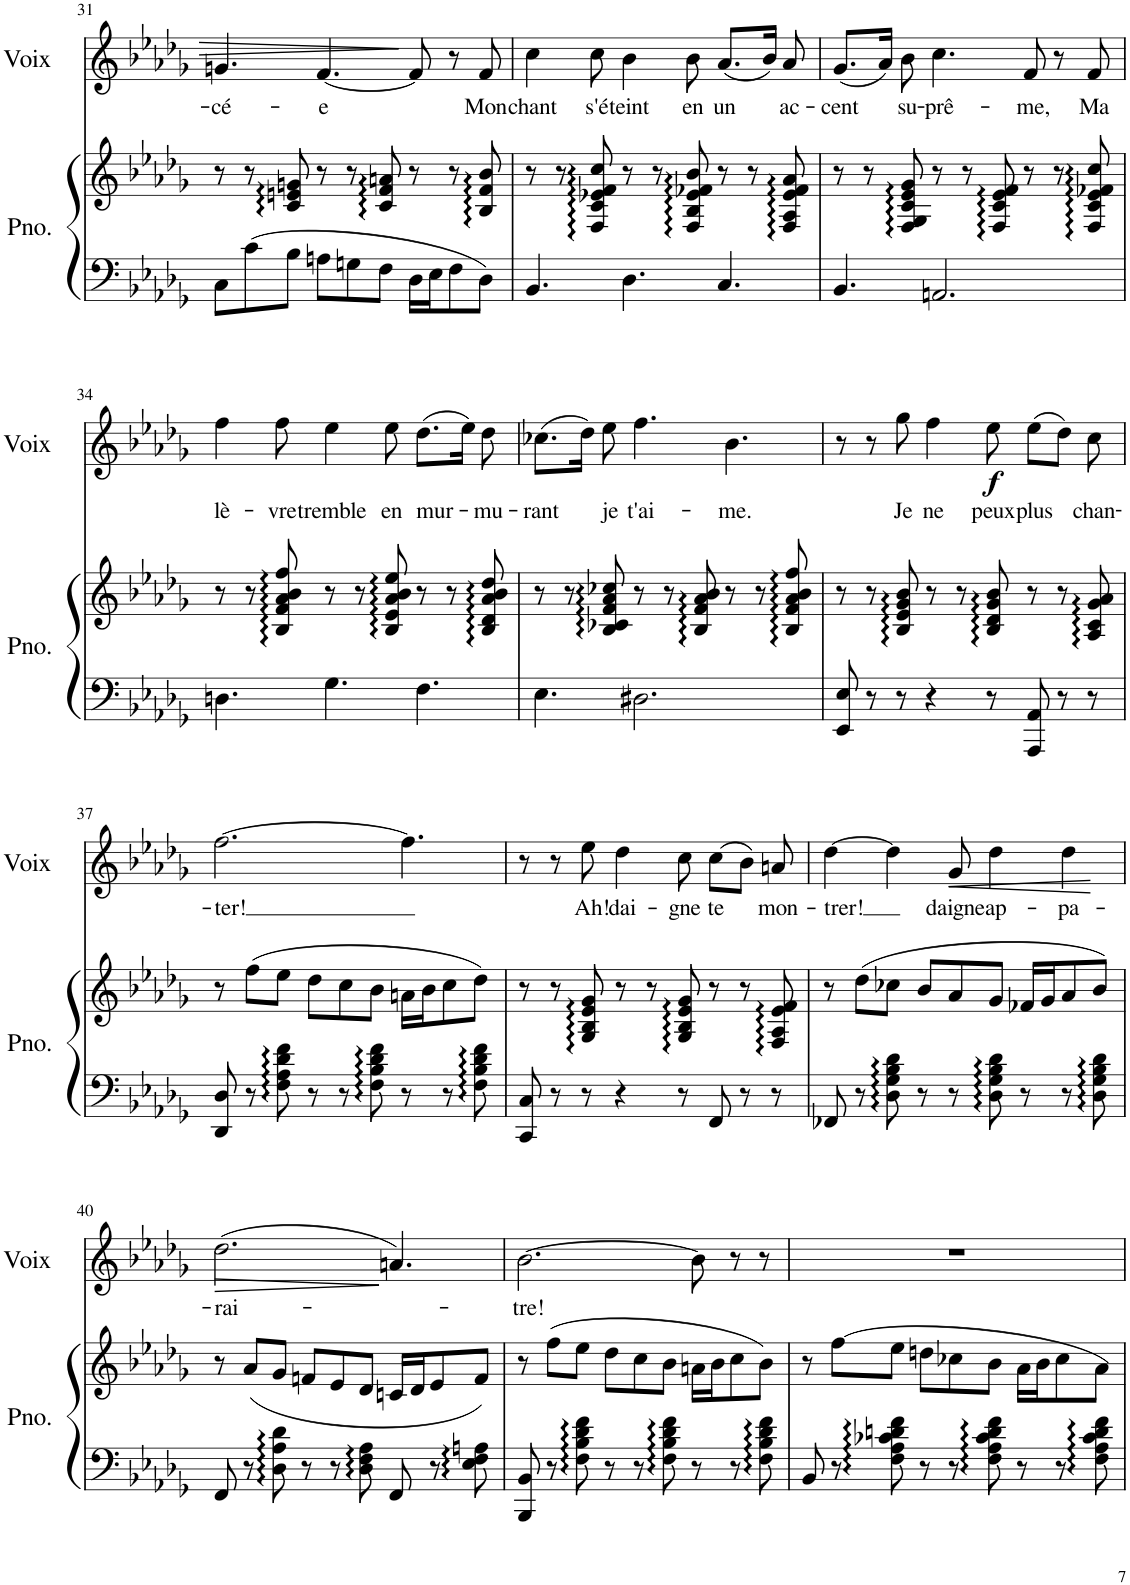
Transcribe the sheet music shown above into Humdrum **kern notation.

**kern	**kern	**kern	**text	**dynam
*part2	*part2	*part1	*part1	*part1
*staff3	*staff2	*staff1	*staff1	*staff1
*I"Piano	*	*I"Voix	*	*
*I'Pno.	*	*I'Voix	*	*
!!LO:PB:g=z
*clefF4	*clefG2	*clefG2	*	*
*k[b-e-a-d-g-]	*k[b-e-a-d-g-]	*k[b-e-a-d-g-]	*	*
*M9/8	*M9/8	*M9/8	*	*
=31	=31	=31	=31	=31
!	!	!	!LO:LY:b	!
8C\L	8r	4.gn/	-cé-	.
8c\	8r	.	.	.
8B-\J	8c/ 8en/ 8gn/	.	.	.
!	!	!	!LO:LY:b	!
8An\L	8r	[4.f/	-e	.
8Gn\	8r	.	.	.
8F\J	8c/ 8f/ 8an/	.	.	.
16D-\LL	8r	8f/]	.	.
16E-\J	.	.	.	.
8F\	8r	8r	.	.
!	!	!	!LO:LY:b	!
8D-\J	8B-/ 8f/ 8b-/	8f/	Mon	.
=32	=32	=32	=32	=32
!	!	!	!LO:LY:b	!
4.BB-/	8r	4cc\	chant	.
.	8r	.	.	.
!	!	!	!LO:LY:b	!
.	8F/ 8c/ 8e-X/ 8f/ 8cc/	8cc\	s'é-	.
!	!	!	!LO:LY:b	!
4.D-\	8r	4b-\	-teint	.
.	8r	.	.	.
!	!	!	!LO:LY:b	!
.	8F/ 8B-/ 8e-/ 8f-X/ 8b-/	8b-\	en	.
!	!	!	!LO:LY:b	!
4.C/	8r	(8.a-/L	un	.
.	8r	.	.	.
.	.	16b-/Jk)	.	.
!	!	!	!LO:LY:b	!
.	8F/ 8A-/ 8e-/ 8f-/ 8a-/	8a-/	ac-	.
=33	=33	=33	=33	=33
!	!	!	!LO:LY:b	!
4.BB-/	8r	(8.g-/L	-cent	.
.	8r	.	.	.
.	.	16a-/Jk)	.	.
!	!	!	!LO:LY:b	!
.	8F/ 8G-/ 8c/ 8e-/ 8g-/	8b-\	su-	.
!	!	!	!LO:LY:b	!
2.AAn/	8r	4.cc\	-prê-	.
.	8r	.	.	.
.	8F/ 8c/ 8e-/ 8f/	.	.	.
!	!	!	!LO:LY:b	!
.	8r	8f/	-me,	.
.	8r	8r	.	.
!	!	!	!LO:LY:b	!
.	8F/ 8c/ 8e-/ 8f-X/ 8cc/	8f/	Ma	.
!!LO:LB:g=z
=34	=34	=34	=34	=34
!	!	!	!LO:LY:b	!
4.Dn\	8r	4ff\	lè-	.
.	8r	.	.	.
!	!	!	!LO:LY:b	!
.	8B-/ 8f/ 8a-/ 8b-/ 8ff/	8ff\	-vre	.
!	!	!	!LO:LY:b	!
4.G-\	8r	4ee-\	tremble	.
.	8r	.	.	.
!	!	!	!LO:LY:b	!
.	8B-/ 8e-/ 8a-/ 8b-/ 8ee-/	8ee-\	en	.
!	!	!	!LO:LY:b	!
4.F\	8r	(8.dd-\L	mur-	.
.	8r	.	.	.
.	.	16ee-\Jk)	.	.
!	!	!	!LO:LY:b	!
.	8B-/ 8d-/ 8a-/ 8b-/ 8dd-/	8dd-\	-mu-	.
=35	=35	=35	=35	=35
!	!	!	!LO:LY:b	!
4.E-\	8r	(8.cc-X\L	-rant	.
.	8r	.	.	.
.	.	16dd-\Jk)	.	.
!	!	!	!LO:LY:b	!
.	8B-/ 8c-X/ 8f/ 8a-/ 8cc-X/	8ee-\	je	.
!	!	!	!LO:LY:b	!
2.D#X\	8r	4.ff\	t'ai-	.
.	8r	.	.	.
.	8B-/ 8f/ 8a-/ 8b-/	.	.	.
!	!	!	!LO:LY:b	!
.	8r	4.b-\	-me.	.
.	8r	.	.	.
.	8B-/ 8f/ 8a-/ 8b-/ 8ff/	.	.	.
=36	=36	=36	=36	=36
8EE-/ 8E-/	8r	8r	.	.
8r	8r	8r	.	.
!	!	!	!LO:LY:b	!LO:DY:b
8r	8B-/ 8e-/ 8g-/ 8b-/	8gg-\	Je	f
!	!	!	!LO:LY:b	!
4r	8r	4ff\	ne	.
.	8r	.	.	.
!	!	!	!LO:LY:b	!
8r	8B-/ 8d-/ 8g-/ 8b-/	8ee-\	peux	.
!	!	!	!LO:LY:b	!
8AAA-/ 8AA-/	8r	(8ee-\L	plus	.
8r	8r	8dd-\J)	.	.
!	!	!	!LO:LY:b	!
8r	8A-/ 8c/ 8g-/ 8a-/	8cc\	chan-	.
!!LO:LB:g=z
=37	=37	=37	=37	=37
!	!	!	!LO:LY:b	!
8DD-/ 8D-/	8r	[2.ff\	-ter!	.
8r	(8ff\L	.	.	.
8F\ 8A-\ 8d-\ 8f\	8ee-\J	.	.	.
8r	8dd-\L	.	.	.
8r	8cc\	.	.	.
8F\ 8B-\ 8d-\ 8f\	8b-\J	.	.	.
8r	16an\LL	4.ff\]	.	.
.	16b-\J	.	.	.
8r	8cc\	.	.	.
8F\ 8B-\ 8d-\ 8f\	8dd-\J)	.	.	.
=38	=38	=38	=38	=38
8CC/ 8C/	8r	8r	.	.
8r	8r	8r	.	.
!	!	!	!LO:LY:b	!
8r	8G-/ 8B-/ 8e-/ 8g-/	8ee-\	Ah!	.
!	!	!	!LO:LY:b	!
4r	8r	4dd-\	dai-	.
.	8r	.	.	.
!	!	!	!LO:LY:b	!
8r	8G-/ 8B-/ 8e-/ 8g-/	8cc\	-gne	.
!	!	!	!LO:LY:b	!
8FF/	8r	(8cc\L	te	.
8r	8r	8b-\J)	.	.
!	!	!	!LO:LY:b	!
8r	8F/ 8A-/ 8e-/ 8f/	8an/	mon-	.
=39	=39	=39	=39	=39
!	!	!	!LO:LY:b	!
8FF-X/	8r	[4dd-\	-trer!	.
8r	(8dd-\L	.	.	.
8D-\ 8G-\ 8B-\ 8d-\	8cc-X\J	4dd-\]	.	.
8r	8b-/L	.	.	.
!	!	!	!LO:LY:b	!LO:HP:b
8r	8a-/	8g-/	daigne	<
!	!	!	!LO:LY:b	!
8D-\ 8G-\ 8B-\ 8d-\	8g-/J	4dd-\	ap-	.
8r	16f-X/LL	.	.	.
.	16g-/J	.	.	.
!	!	!	!LO:LY:b	!
8r	8a-/	4dd-\	-pa-	[
8D-\ 8G-\ 8B-\ 8d-\	8b-/J)	.	.	.
!!LO:LB:g=z
=40	=40	=40	=40	=40
!	!	!	!LO:LY:b	!LO:HP:b
8FF/	8r	(2.dd-\	-rai-	>
8r	(8a-/L	.	.	.
8D-\ 8A-\ 8d-\	8g-/J	.	.	.
8r	8fn/L	.	.	.
8r	8e-/	.	.	.
8D-\ 8F\ 8A-\	8d-/J	.	.	.
8FF/	16cn/LL	4.an/)	.	]
.	16d-/J	.	.	.
8r	8e-/	.	.	.
8E-\ 8F\ 8An\	8f/J)	.	.	.
=41	=41	=41	=41	=41
!	!	!	!LO:LY:b	!
8BBB-/ 8BB-/	8r	[2.b-\	-tre!	.
8r	(8ff\L	.	.	.
8F\ 8B-\ 8d-\ 8f\	8ee-\J	.	.	.
8r	8dd-\L	.	.	.
8r	8cc\	.	.	.
8F\ 8B-\ 8d-\ 8f\	8b-\J	.	.	.
8r	16an\LL	8b-\]	.	.
.	16b-\J	.	.	.
8r	8cc\	8r	.	.
8F\ 8B-\ 8d-\ 8f\	8b-\J)	8r	.	.
=42	=42	=42	=42	=42
8BB-/	8r	8%9r	.	.
8r	(8ff\L	.	.	.
8F\ 8A-\ 8c-X\ 8dn\ 8f\	8ee-\J	.	.	.
8r	8ddn\L	.	.	.
8r	8cc-X\	.	.	.
8F\ 8A-\ 8c-\ 8d\ 8f\	8b-\J	.	.	.
8r	16a-\LL	.	.	.
.	16b-\J	.	.	.
8r	8cc-\	.	.	.
8F\ 8A-\ 8c-\ 8d\ 8f\	8a-\J)	.	.	.
=	=	=	=	=
*-	*-	*-	*-	*-
